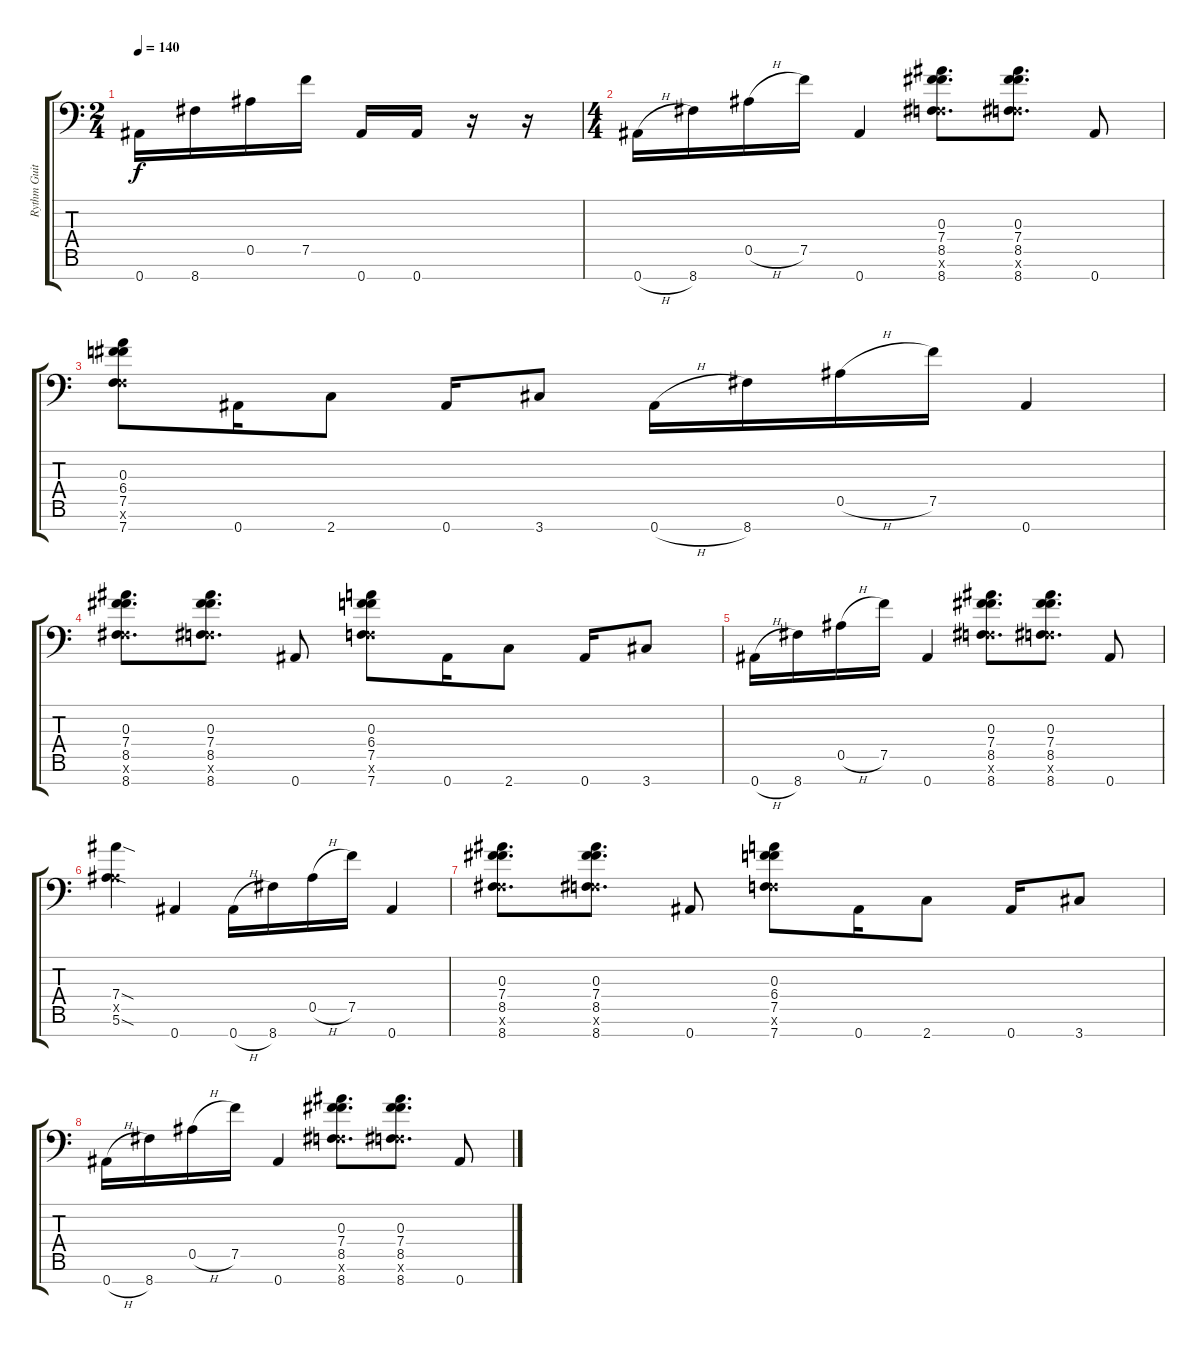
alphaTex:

\track ("Rythm Guitar" "Rythm Guit") {instrument distortionguitar}
\staff {score tabs}
\tuning (Eb4 Bb3 Gb3 Eb3 Bb2 F2 Bb1) {hide}
\ts (2 4)
\tempo 140
\clef f4
\ks c
0.7.16{dy f} 8.7.16 0.5.16 7.5.16 0.7.16 0.7.16 r.16 r.16 |
\ts (4 4)
0.7{h}.16 8.7.16 0.5{h}.16 7.5.16 0.7.4 (0.3 7.4 8.5 0.6{x} 8.7).8{d} (0.3 7.4 8.5 0.6{x} 8.7).8{d} 0.7.8 |
(0.3 6.4 7.5 0.6{x} 7.7).8 0.7.16 2.7.8 0.7.16 3.7.8 0.7{h}.16 8.7.16 0.5{h}.16 7.5.16 0.7.4 |
(0.3 7.4 8.5 0.6{x} 8.7).8{d} (0.3 7.4 8.5 0.6{x} 8.7).8{d} 0.7.8 (0.3 6.4 7.5 0.6{x} 7.7).8 0.7.16 2.7.8 0.7.16 3.7.8 |
0.7{h}.16 8.7.16 0.5{h}.16 7.5.16 0.7.4 (0.3 7.4 8.5 0.6{x} 8.7).8{d} (0.3 7.4 8.5 0.6{x} 8.7).8{d} 0.7.8 |
(7.4{sod} 0.5{x} 5.6{sod}).4 0.7.4 0.7{h}.16 8.7.16 0.5{h}.16 7.5.16 0.7.4 |
(0.3 7.4 8.5 0.6{x} 8.7).8{d} (0.3 7.4 8.5 0.6{x} 8.7).8{d} 0.7.8 (0.3 6.4 7.5 0.6{x} 7.7).8 0.7.16 2.7.8 0.7.16 3.7.8 |
0.7{h}.16 8.7.16 0.5{h}.16 7.5.16 0.7.4 (0.3 7.4 8.5 0.6{x} 8.7).8{d} (0.3 7.4 8.5 0.6{x} 8.7).8{d} 0.7.8
